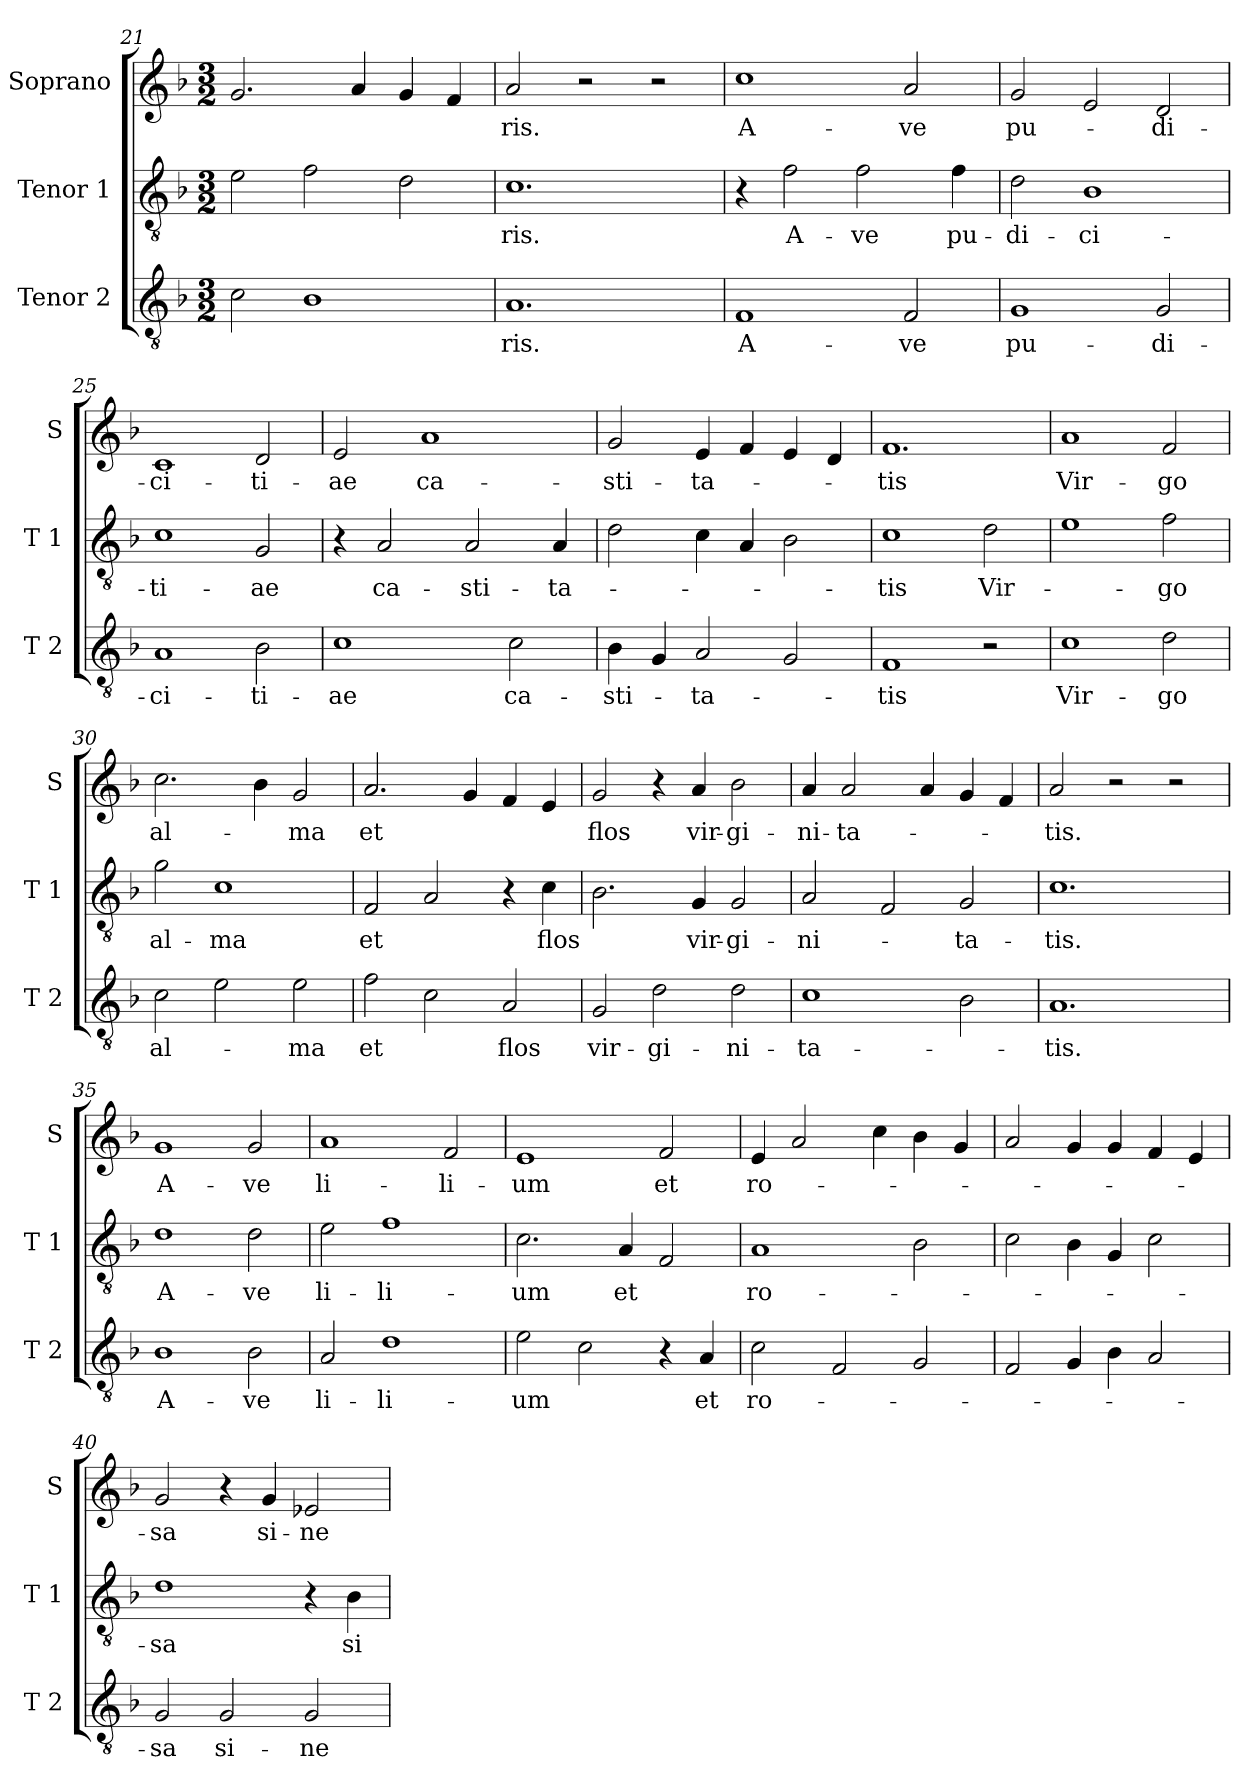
**kern	**text	**kern	**text	**kern	**text
*part3	*part3	*part2	*part2	*part1	*part1
*staff3	*staff3	*staff2	*staff2	*staff1	*staff1
*I"Tenor 2	*	*I"Tenor 1	*	*I"Soprano	*
*I'T 2	*	*I'T 1	*	*I'S	*
*clefGv2	*	*clefGv2	*	*clefG2	*
*k[b-]	*	*k[b-]	*	*k[b-]	*
*M3/2	*	*M3/2	*	*M3/2	*
=21	=21	=21	=21	=21	=21
2c\	.	2e\	.	2.g/	.
1B-	.	2f\	.	.	.
.	.	.	.	4a/	.
.	.	2d\	.	4g/	.
.	.	.	.	4f/	.
=22	=22	=22	=22	=22	=22
!	!LO:LY:b	!	!LO:LY:b	!	!LO:LY:b
1.A	-ris.	1.c	-ris.	2a/	-ris.
.	.	.	.	2r	.
.	.	.	.	2r	.
!!LO:PB:g=z
=23	=23	=23	=23	=23	=23
!	!LO:LY:b	!	!	!	!LO:LY:b
1F	A-	4r	.	1cc	A-
!	!	!	!LO:LY:b	!	!
.	.	2f\	A-	.	.
!	!	!	!LO:LY:b	!	!
.	.	2f\	-ve	.	.
!	!LO:LY:b	!	!	!	!LO:LY:b
2F/	-ve	.	.	2a/	-ve
!	!	!	!LO:LY:b	!	!
.	.	4f\	pu-	.	.
=24	=24	=24	=24	=24	=24
!	!LO:LY:b	!	!LO:LY:b	!	!LO:LY:b
1G	pu-	2d\	-di-	2g/	pu-
!	!	!	!LO:LY:b	!	!
.	.	1B-	-ci-	2e/	.
!	!LO:LY:b	!	!	!	!LO:LY:b
2G/	-di-	.	.	2d/	-di-
=25	=25	=25	=25	=25	=25
!	!LO:LY:b	!	!LO:LY:b	!	!LO:LY:b
1A	-ci-	1c	-ti-	1c	-ci-
!	!LO:LY:b	!	!LO:LY:b	!	!LO:LY:b
2B-\	-ti-	2G/	-ae	2d/	-ti-
=26	=26	=26	=26	=26	=26
!	!LO:LY:b	!	!	!	!LO:LY:b
1c	-ae	4r	.	2e/	-ae
!	!	!	!LO:LY:b	!	!
.	.	2A/	ca-	.	.
!	!	!	!	!	!LO:LY:b
.	.	.	.	1a	ca-
!	!	!	!LO:LY:b	!	!
.	.	2A/	-sti-	.	.
!	!LO:LY:b	!	!	!	!
2c\	ca-	.	.	.	.
!	!	!	!LO:LY:b	!	!
.	.	4A/	-ta-	.	.
=27	=27	=27	=27	=27	=27
!	!LO:LY:b	!	!	!	!LO:LY:b
4B-\	-sti-	2d\	.	2g/	-sti-
4G/	.	.	.	.	.
!	!LO:LY:b	!	!	!	!LO:LY:b
2A/	-ta-	4c\	.	4e/	-ta-
.	.	4A/	.	4f/	.
2G/	.	2B-\	.	4e/	.
.	.	.	.	4d/	.
!!LO:LB:g=z
=28	=28	=28	=28	=28	=28
!	!LO:LY:b	!	!LO:LY:b	!	!LO:LY:b
1F	-tis	1c	-tis	1.f	-tis
!	!	!	!LO:LY:b	!	!
2r	.	2d\	Vir-	.	.
=29	=29	=29	=29	=29	=29
!	!LO:LY:b	!	!	!	!LO:LY:b
1c	Vir-	1e	.	1a	Vir-
!	!LO:LY:b	!	!LO:LY:b	!	!LO:LY:b
2d\	-go	2f\	-go	2f/	-go
=30	=30	=30	=30	=30	=30
!	!LO:LY:b	!	!LO:LY:b	!	!LO:LY:b
2c\	al-	2g\	al-	2.cc\	al-
!	!	!	!LO:LY:b	!	!
2e\	.	1c	-ma	.	.
.	.	.	.	4b-\	.
!	!LO:LY:b	!	!	!	!LO:LY:b
2e\	-ma	.	.	2g/	-ma
=31	=31	=31	=31	=31	=31
!	!LO:LY:b	!	!LO:LY:b	!	!LO:LY:b
2f\	et	2F/	et	2.a/	et
2c\	.	2A/	.	.	.
.	.	.	.	4g/	.
!	!LO:LY:b	!	!	!	!
2A/	flos	4r	.	4f/	.
!	!	!	!LO:LY:b	!	!
.	.	4c\	flos	4e/	.
=32	=32	=32	=32	=32	=32
!	!LO:LY:b	!	!	!	!LO:LY:b
2G/	vir-	2.B-\	.	2g/	flos
!	!LO:LY:b	!	!	!	!
2d\	-gi-	.	.	4r	.
!	!	!	!LO:LY:b	!	!LO:LY:b
.	.	4G/	vir-	4a/	vir-
!	!LO:LY:b	!	!LO:LY:b	!	!LO:LY:b
2d\	-ni-	2G/	-gi-	2b-\	-gi-
!!LO:LB:g=z
=33	=33	=33	=33	=33	=33
!	!LO:LY:b	!	!LO:LY:b	!	!LO:LY:b
1c	-ta-	2A/	-ni-	4a/	-ni-
!	!	!	!	!	!LO:LY:b
.	.	.	.	2a/	-ta-
.	.	2F/	.	.	.
.	.	.	.	4a/	.
!	!	!	!LO:LY:b	!	!
2B-\	.	2G/	-ta-	4g/	.
.	.	.	.	4f/	.
=34	=34	=34	=34	=34	=34
!	!LO:LY:b	!	!LO:LY:b	!	!LO:LY:b
1.A	-tis.	1.c	-tis.	2a/	-tis.
.	.	.	.	2r	.
.	.	.	.	2r	.
=35	=35	=35	=35	=35	=35
!	!LO:LY:b	!	!LO:LY:b	!	!LO:LY:b
1B-	A-	1d	A-	1g	A-
!	!LO:LY:b	!	!LO:LY:b	!	!LO:LY:b
2B-\	-ve	2d\	-ve	2g/	-ve
=36	=36	=36	=36	=36	=36
!	!LO:LY:b	!	!LO:LY:b	!	!LO:LY:b
2A/	li-	2e\	li-	1a	li-
!	!LO:LY:b	!	!LO:LY:b	!	!
1d	-li-	1f	-li-	.	.
!	!	!	!	!	!LO:LY:b
.	.	.	.	2f/	-li-
=37	=37	=37	=37	=37	=37
!	!LO:LY:b	!	!LO:LY:b	!	!LO:LY:b
2e\	-um	2.c\	-um	1e	-um
2c\	.	.	.	.	.
!	!	!	!LO:LY:b	!	!
.	.	4A/	et	.	.
!	!	!	!	!	!LO:LY:b
4r	.	2F/	.	2f/	et
!	!LO:LY:b	!	!	!	!
4A/	et	.	.	.	.
!!LO:LB:g=z
=38	=38	=38	=38	=38	=38
!	!LO:LY:b	!	!LO:LY:b	!	!LO:LY:b
2c\	ro-	1A	ro-	4e/	ro-
.	.	.	.	2a/	.
2F/	.	.	.	.	.
.	.	.	.	4cc\	.
2G/	.	2B-\	.	4b-\	.
.	.	.	.	4g/	.
=39	=39	=39	=39	=39	=39
2F/	.	2c\	.	2a/	.
4G/	.	4B-\	.	4g/	.
4B-\	.	4G/	.	4g/	.
2A/	.	2c\	.	4f/	.
.	.	.	.	4e/	.
=40	=40	=40	=40	=40	=40
!	!LO:LY:b	!	!LO:LY:b	!	!LO:LY:b
2G/	-sa	1d	-sa	2g/	-sa
!	!LO:LY:b	!	!	!	!
2G/	si-	.	.	4r	.
!	!	!	!	!	!LO:LY:b
.	.	.	.	4g/	si-
!	!LO:LY:b	!	!	!	!LO:LY:b
2G/	-ne	4r	.	2e-X/	-ne
!	!	!	!LO:LY:b	!	!
.	.	4B-\	si-	.	.
=	=	=	=	=	=
*-	*-	*-	*-	*-	*-
